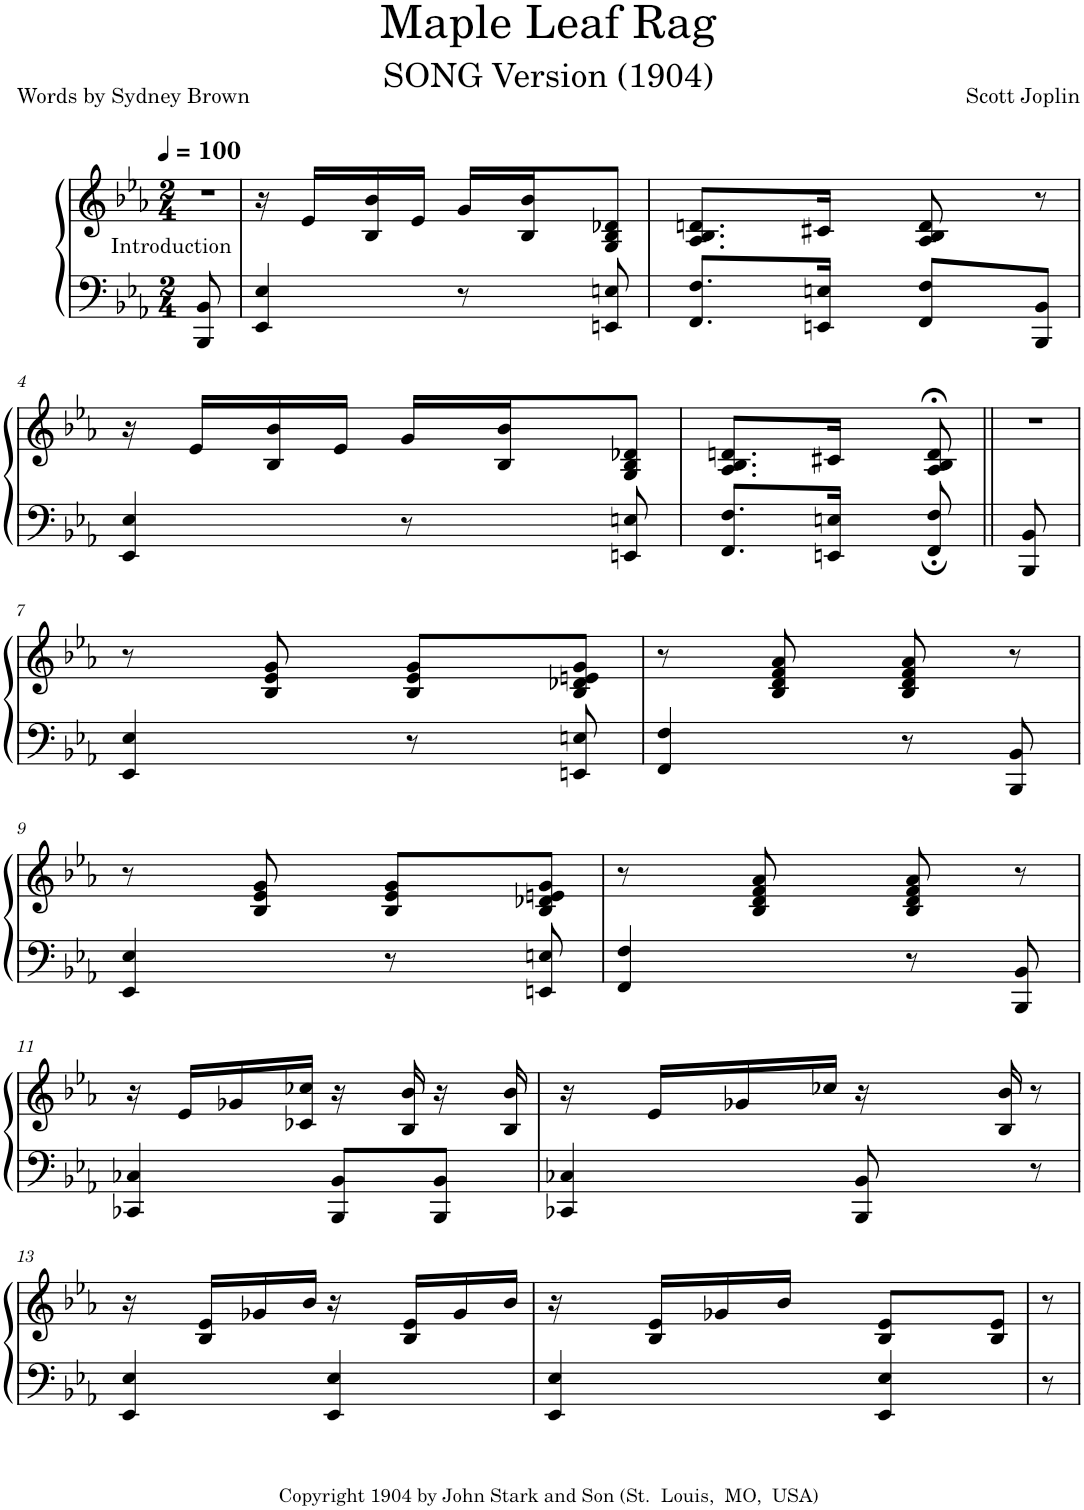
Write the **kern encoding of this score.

**kern	**kern
*part1	*part1
*staff2	*staff1
*I"Piano	*
*I'Pno.	*
*clefF4	*clefG2
*k[b-e-a-]	*k[b-e-a-]
*M2/4	*M2/4
*MM100	*MM100
=1	=1
!LO:TX:a:t=Introduction	!
8BBB-/ 8BB-/	2r
4.ryy	.
=2	=2
4EE-/ 4E-/	16r
.	16e-/LL
.	16B-/ 16b-/
.	16e-/JJ
8r	16g/LL
.	16B-/ 16b-/J
8EEn/ 8En/	8G/ 8B-/ 8d-X/J
=3	=3
8.FF/ 8.F/L	8.A-/ 8.B-/ 8.dn/L
16EEn/ 16En/Jk	16c#X/Jk
8FF/ 8F/L	8A-/ 8B-/ 8d/
8BBB-/ 8BB-/J	8r
!!LO:LB:g=z
=4	=4
4EE-/ 4E-/	16r
.	16e-/LL
.	16B-/ 16b-/
.	16e-/JJ
8r	16g/LL
.	16B-/ 16b-/J
8EEn/ 8En/	8G/ 8B-/ 8d-X/J
=5	=5
8.FF/ 8.F/L	8.A-/ 8.B-/ 8.dn/L
16EEn/ 16En/Jk	16c#X/Jk
8FF/; 8F/;	8A-/;< 8B-/;< 8d/;<
=6||	=6||
8BBB-/ 8BB-/	2r
4.ryy	.
!!LO:LB:g=z
=7	=7
4EE-/ 4E-/	8r
.	8B-/ 8e-/ 8g/
8r	8B-/ 8e-/ 8g/L
8EEn/ 8En/	8B-/ 8d-X/ 8en/ 8g/J
=8	=8
4FF/ 4F/	8r
.	8B-/ 8d/ 8f/ 8a-/
8r	8B-/ 8d/ 8f/ 8a-/
8BBB-/ 8BB-/	8r
!!LO:LB:g=z
=9	=9
4EE-/ 4E-/	8r
.	8B-/ 8e-/ 8g/
8r	8B-/ 8e-/ 8g/L
8EEn/ 8En/	8B-/ 8d-X/ 8en/ 8g/J
=10	=10
4FF/ 4F/	8r
.	8B-/ 8d/ 8f/ 8a-/
8r	8B-/ 8d/ 8f/ 8a-/
8BBB-/ 8BB-/	8r
!!LO:LB:g=z
=11	=11
4CC-X/ 4C-X/	16r
.	16e-/LL
.	16g-X/
.	16c-X/ 16cc-X/JJ
8BBB-/ 8BB-/L	16r
.	16B-/ 16b-/
8BBB-/ 8BB-/J	16r
.	16B-/ 16b-/
=12	=12
4CC-X/ 4C-X/	16r
.	16e-/LL
.	16g-X/
.	16cc-X/JJ
8BBB-/ 8BB-/	16r
.	16B-/ 16b-/
8r	8r
!!LO:LB:g=z
=13	=13
4EE-/ 4E-/	16r
.	16B-/ 16e-/LL
.	16g-X/
.	16b-/JJ
4EE-/ 4E-/	16r
.	16B-/ 16e-/LL
.	16g-/
.	16b-/JJ
=14	=14
4EE-/ 4E-/	16r
.	16B-/ 16e-/LL
.	16g-X/
.	16b-/JJ
4EE-/ 4E-/	8B-/ 8e-/L
.	8B-/ 8e-/J
=15	=15
8r	8r
=	=
*-	*-
